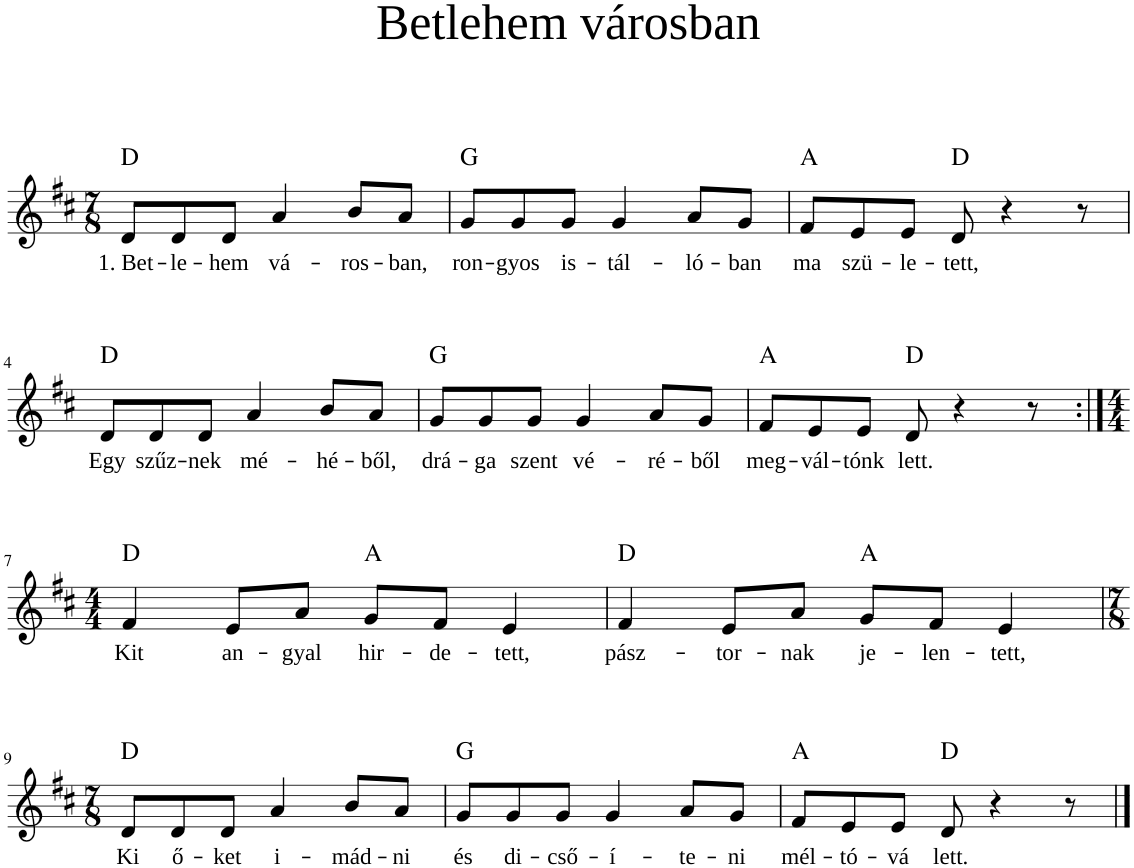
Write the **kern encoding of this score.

**kern	**text	**harte
*part1	*part1	*part1
*staff1	*staff1	*
*I"Voice	*	*
*clefG2	*	*
*k[f#c#]	*	*
*M7/8	*	*
=1	=1	=1
!	!LO:LY:b	!LO:H:kt=N.C.
8d/L	1. Bet-	N
!	!LO:LY:b	!
8d/	-le-	.
!	!LO:LY:b	!
8d/J	-hem	.
!	!LO:LY:b	!
4a/	vá-	.
!	!LO:LY:b	!
8b/L	-ros-	.
!	!LO:LY:b	!
8a/J	-ban,	.
=2	=2	=2
!	!LO:LY:b	!LO:H:kt=N.C.
8g/L	ron-	N
!	!LO:LY:b	!
8g/	-gyos	.
!	!LO:LY:b	!
8g/J	is-	.
!	!LO:LY:b	!
4g/	-tál-	.
!	!LO:LY:b	!
8a/L	-ló-	.
!	!LO:LY:b	!
8g/J	-ban	.
=3	=3	=3
!	!LO:LY:b	!LO:H:kt=N.C.
8f#/L	ma	N
!	!LO:LY:b	!
8e/	szü-	.
!	!LO:LY:b	!
8e/J	-le-	.
!	!LO:LY:b	!LO:H:kt=N.C.
8d/	-tett,	N
4r	.	.
8r	.	.
!!LO:LB:g=z
=4	=4	=4
!	!LO:LY:b	!LO:H:kt=N.C.
8d/L	Egy	N
!	!LO:LY:b	!
8d/	szűz-	.
!	!LO:LY:b	!
8d/J	-nek	.
!	!LO:LY:b	!
4a/	mé-	.
!	!LO:LY:b	!
8b/L	-hé-	.
!	!LO:LY:b	!
8a/J	-ből,	.
=5	=5	=5
!	!LO:LY:b	!LO:H:kt=N.C.
8g/L	drá-	N
!	!LO:LY:b	!
8g/	-ga	.
!	!LO:LY:b	!
8g/J	szent	.
!	!LO:LY:b	!
4g/	vé-	.
!	!LO:LY:b	!
8a/L	-ré-	.
!	!LO:LY:b	!
8g/J	-ből	.
=6	=6	=6
!	!LO:LY:b	!LO:H:kt=N.C.
8f#/L	meg-	N
!	!LO:LY:b	!
8e/	-vál-	.
!	!LO:LY:b	!
8e/J	-tónk	.
!	!LO:LY:b	!LO:H:kt=N.C.
8d/	lett.	N
4r	.	.
8r	.	.
!!LO:LB:g=z
=7:|!	=7:|!	=7:|!
*M4/4	*	*
!	!LO:LY:b	!LO:H:kt=N.C.
4f#/	Kit	N
!	!LO:LY:b	!
8e/L	an-	.
!	!LO:LY:b	!
8a/J	-gyal	.
!	!LO:LY:b	!LO:H:kt=N.C.
8g/L	hir-	N
!	!LO:LY:b	!
8f#/J	-de-	.
!	!LO:LY:b	!
4e/	-tett,	.
=8	=8	=8
!	!LO:LY:b	!LO:H:kt=N.C.
4f#/	pász-	N
!	!LO:LY:b	!
8e/L	-tor-	.
!	!LO:LY:b	!
8a/J	-nak	.
!	!LO:LY:b	!LO:H:kt=N.C.
8g/L	je-	N
!	!LO:LY:b	!
8f#/J	-len-	.
!	!LO:LY:b	!
4e/	-tett,	.
!!LO:LB:g=z
=9	=9	=9
*M7/8	*	*
!	!LO:LY:b	!LO:H:kt=N.C.
8d/L	Ki	N
!	!LO:LY:b	!
8d/	ő-	.
!	!LO:LY:b	!
8d/J	-ket	.
!	!LO:LY:b	!
4a/	i-	.
!	!LO:LY:b	!
8b/L	-mád-	.
!	!LO:LY:b	!
8a/J	-ni	.
=10	=10	=10
!	!LO:LY:b	!LO:H:kt=N.C.
8g/L	és	N
!	!LO:LY:b	!
8g/	di-	.
!	!LO:LY:b	!
8g/J	-cső-	.
!	!LO:LY:b	!
4g/	-í-	.
!	!LO:LY:b	!
8a/L	-te-	.
!	!LO:LY:b	!
8g/J	-ni	.
=11	=11	=11
!	!LO:LY:b	!LO:H:kt=N.C.
8f#/L	mél-	N
!	!LO:LY:b	!
8e/	-tó-	.
!	!LO:LY:b	!
8e/J	-vá	.
!	!LO:LY:b	!LO:H:kt=N.C.
8d/	lett.	N
4r	.	.
8r	.	.
==	==	==
*-	*-	*-
